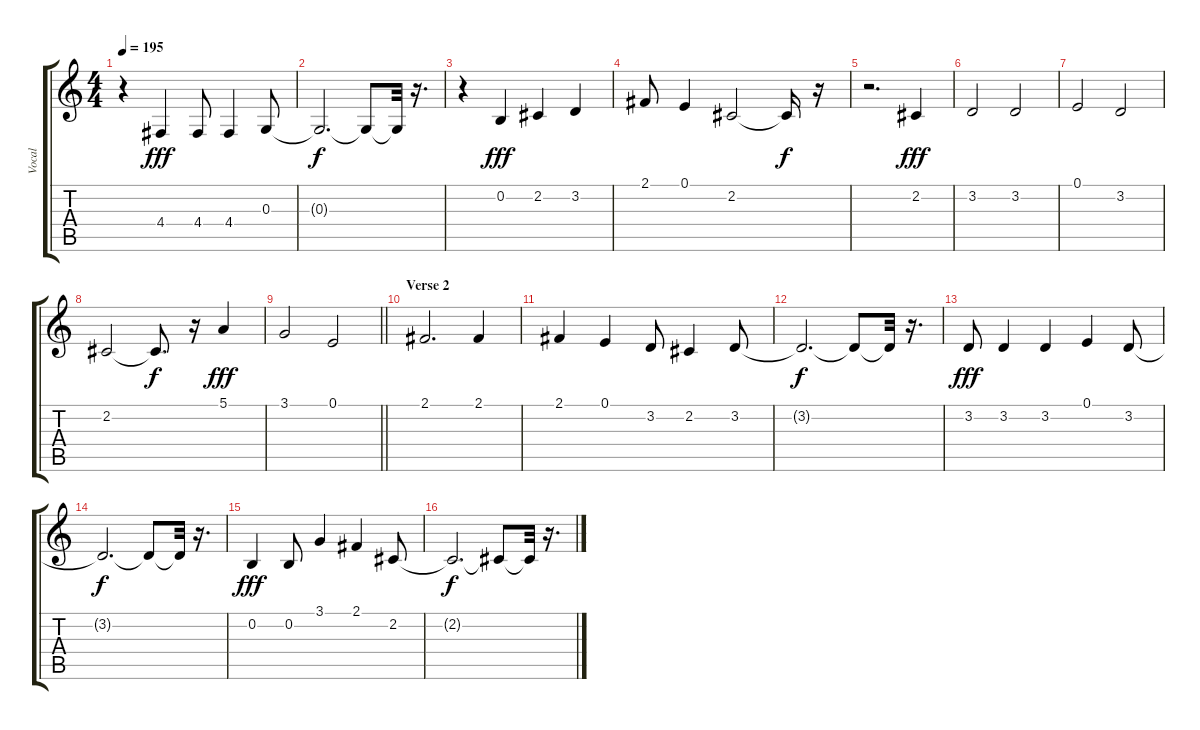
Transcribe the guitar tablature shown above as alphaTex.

\track ("Vocal" "Vocal") {instrument flute}
\staff {score tabs}
\tuning (E4 B3 G3 D3 A2 E2) {hide}
\ts (4 4)
\tempo 195
\clef g2
\ks c
r.4{dy f} 4.4.4{dy fff} 4.4.8 4.4.4 0.3.8 |
0.3{t}.2{d dy f} 0.3{t}.8 0.3{t}.32 r.16{d} |
r.4 0.2.4{dy fff} 2.2.4 3.2.4 |
2.1.8 0.1.4 2.2.2 2.2{t}.16{dy f} r.16 |
r.2{d} 2.2.4{dy fff} |
3.2.2 3.2.2 |
0.1.2 3.2.2 |
2.2.2 2.2{t}.8{d dy f} r.16 5.1.4{dy fff} |
\barLineRight lightlight
3.1.2 0.1.2 |
\section ("" "Verse 2")
2.1.2{d} 2.1.4 |
2.1.4 0.1.4 3.2.8 2.2.4 3.2.8 |
3.2{t}.2{d dy f} 3.2{t}.8 3.2{t}.32 r.16{d} |
3.2.8{dy fff} 3.2.4 3.2.4 0.1.4 3.2.8 |
3.2{t}.2{d dy f} 3.2{t}.8 3.2{t}.32 r.16{d} |
0.2.4{dy fff} 0.2.8 3.1.4 2.1.4 2.2.8 |
2.2{t}.2{d dy f} 2.2{t}.8 2.2{t}.32 r.16{d}
